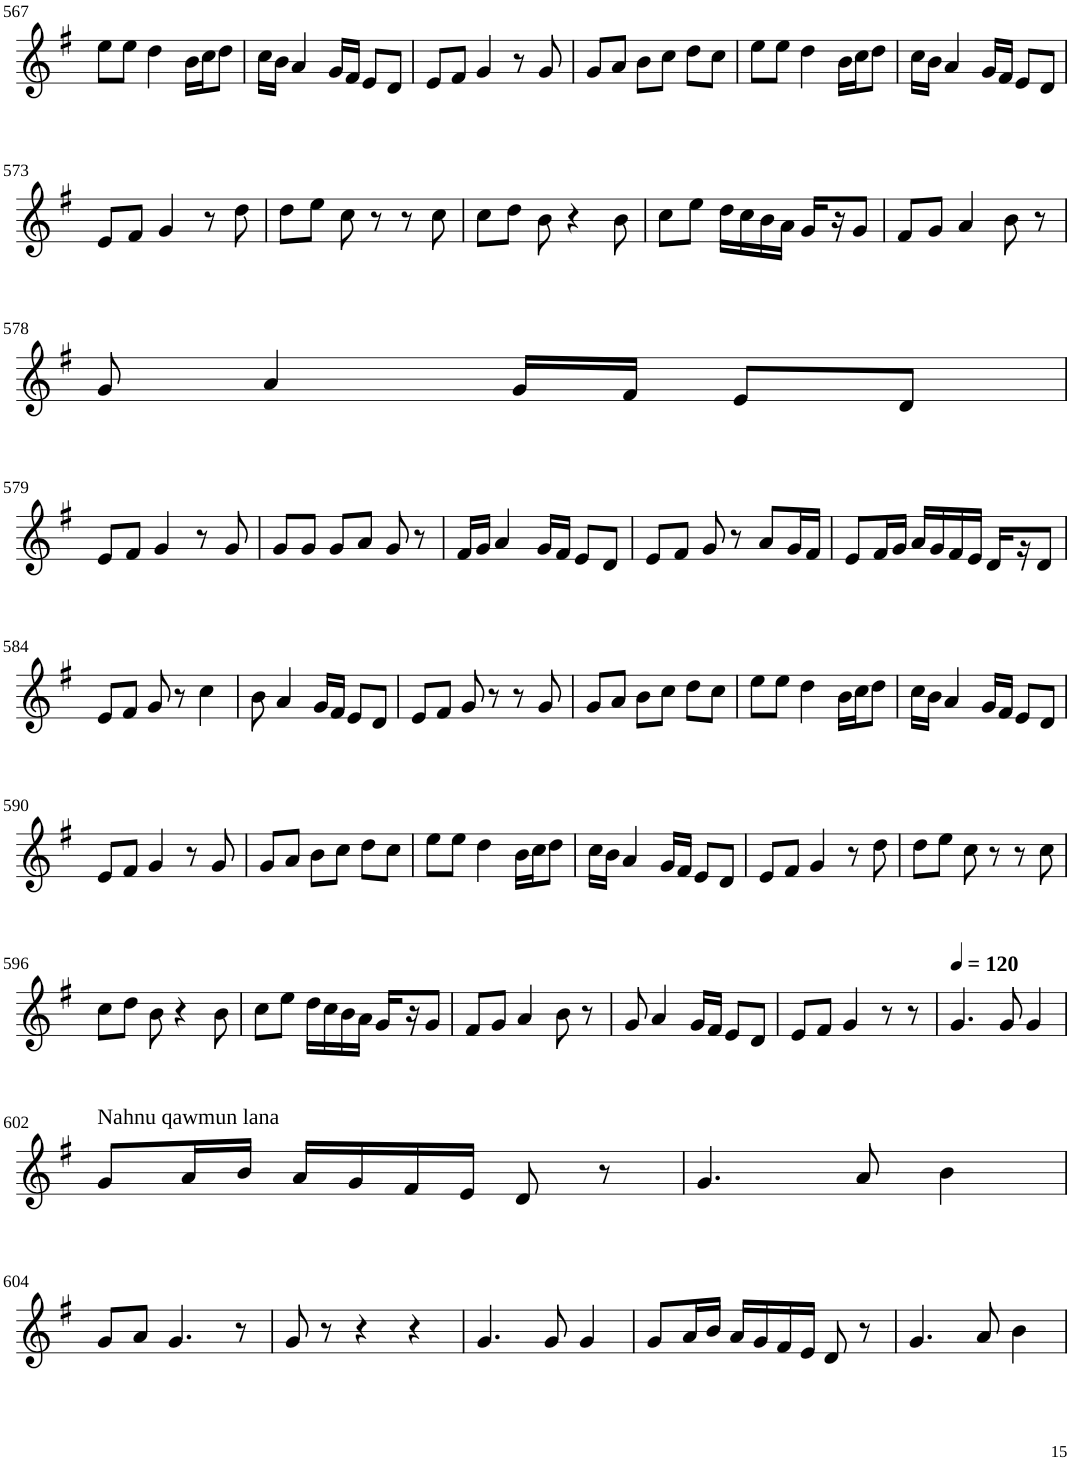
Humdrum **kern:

**kern
*part1
*staff1
*I"Violin
!!LO:PB:g=z
*clefG2
*k[f#]
*G:
*M3/4
=567
8ee\L
8ee\J
4dd\
16b\LL
16cc\J
8dd\J
=568
16cc\LL
16b\JJ
4a/
16g/LL
16f#/JJ
8e/L
8d/J
=569
8e/L
8f#/J
4g/
8r
8g/
=570
8g/L
8a/J
8b\L
8cc\J
8dd\L
8cc\J
=571
8ee\L
8ee\J
4dd\
16b\LL
16cc\J
8dd\J
=572
16cc\LL
16b\JJ
4a/
16g/LL
16f#/JJ
8e/L
8d/J
!!LO:LB:g=z
=573
8e/L
8f#/J
4g/
8r
8dd\
=574
8dd\L
8ee\J
8cc\
8r
8r
8cc\
=575
8cc\L
8dd\J
8b\
4r
8b\
=576
8cc\L
8ee\J
16dd\LL
16cc\
16b\
16a\JJ
16g/LL
16r
8g/J
=577
8f#/L
8g/J
4a/
8b\
8r
!!LO:LB:g=z
=578
8g/
4a/
16g/LL
16f#/JJ
8e/L
8d/J
!!LO:LB:g=z
=579
8e/L
8f#/J
4g/
8r
8g/
=580
8g/L
8g/J
8g/L
8a/J
8g/
8r
=581
16f#/LL
16g/JJ
4a/
16g/LL
16f#/JJ
8e/L
8d/J
=582
8e/L
8f#/J
8g/
8r
8a/L
16g/L
16f#/JJ
=583
8e/L
16f#/L
16g/JJ
16a/LL
16g/
16f#/
16e/JJ
16d/LL
16r
8d/J
!!LO:LB:g=z
=584
8e/L
8f#/J
8g/
8r
4cc\
=585
8b\
4a/
16g/LL
16f#/JJ
8e/L
8d/J
=586
8e/L
8f#/J
8g/
8r
8r
8g/
=587
8g/L
8a/J
8b\L
8cc\J
8dd\L
8cc\J
=588
8ee\L
8ee\J
4dd\
16b\LL
16cc\J
8dd\J
=589
16cc\LL
16b\JJ
4a/
16g/LL
16f#/JJ
8e/L
8d/J
!!LO:LB:g=z
=590
8e/L
8f#/J
4g/
8r
8g/
=591
8g/L
8a/J
8b\L
8cc\J
8dd\L
8cc\J
=592
8ee\L
8ee\J
4dd\
16b\LL
16cc\J
8dd\J
=593
16cc\LL
16b\JJ
4a/
16g/LL
16f#/JJ
8e/L
8d/J
=594
8e/L
8f#/J
4g/
8r
8dd\
=595
8dd\L
8ee\J
8cc\
8r
8r
8cc\
!!LO:LB:g=z
=596
8cc\L
8dd\J
8b\
4r
8b\
=597
8cc\L
8ee\J
16dd\LL
16cc\
16b\
16a\JJ
16g/LL
16r
8g/J
=598
8f#/L
8g/J
4a/
8b\
8r
=599
8g/
4a/
16g/LL
16f#/JJ
8e/L
8d/J
=600
8e/L
8f#/J
4g/
8r
8r
=601
*MM120
4.g/
8g/
4g/
!!LO:LB:g=z
=602
!LO:TX:a:t=Nahnu qawmun lana
8g/L
16a/L
16b/JJ
16a/LL
16g/
16f#/
16e/JJ
8d/
8r
=603
4.g/
8a/
4b\
!!LO:LB:g=z
=604
8g/L
8a/J
4.g/
8r
=605
8g/
8r
4r
4r
=606
4.g/
8g/
4g/
=607
8g/L
16a/L
16b/JJ
16a/LL
16g/
16f#/
16e/JJ
8d/
8r
=608
4.g/
8a/
4b\
=
*-
